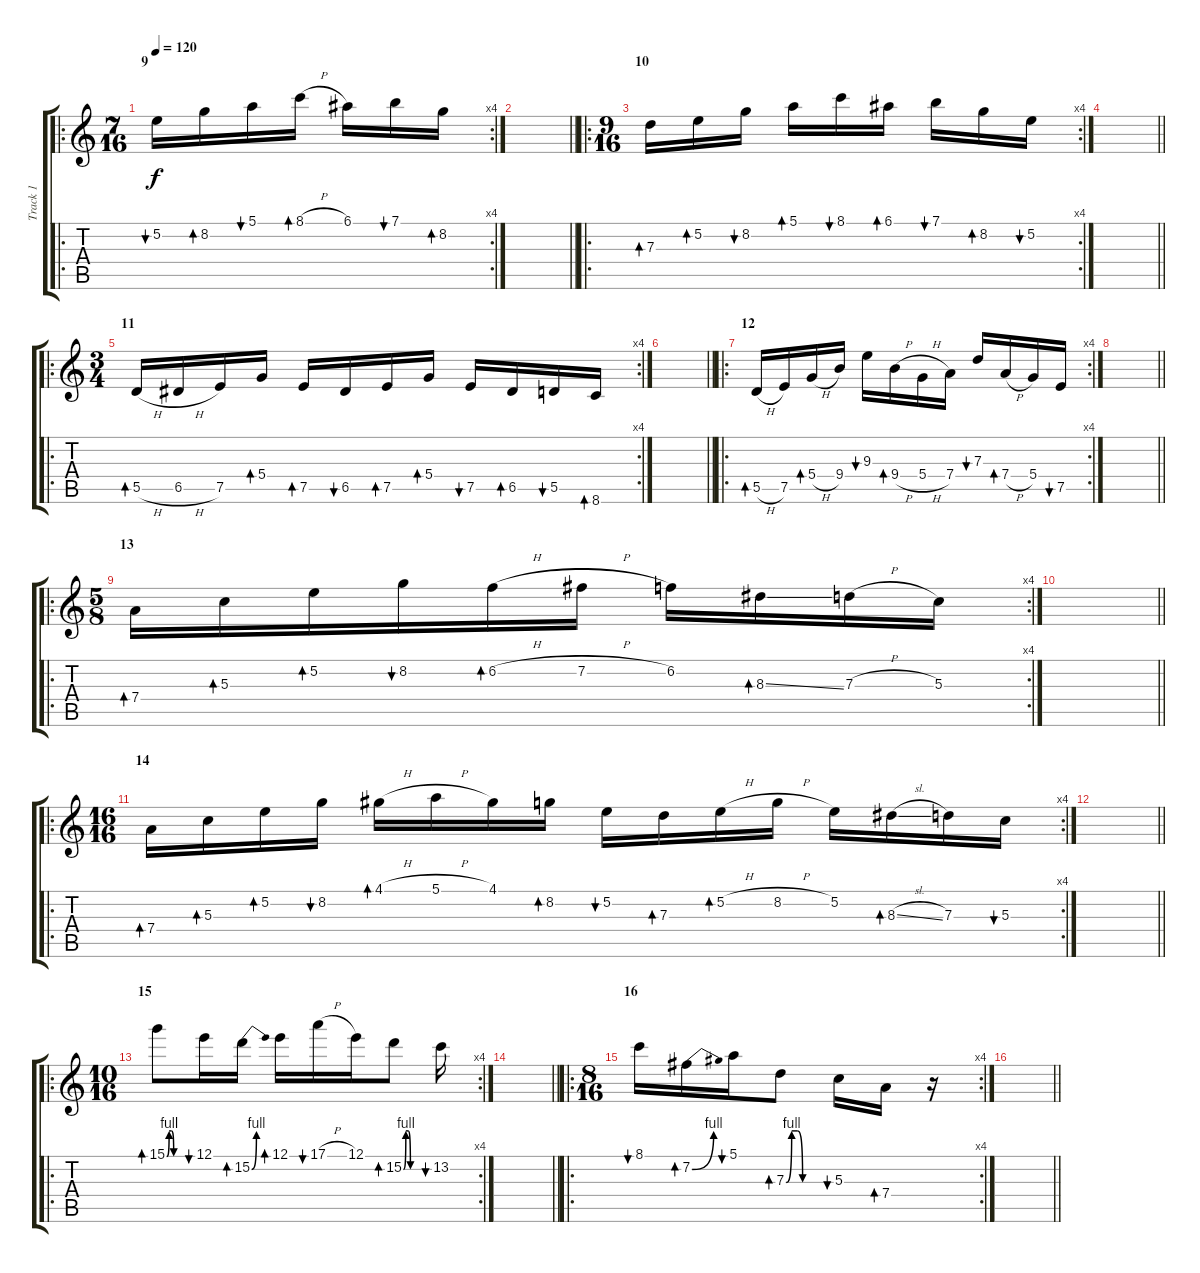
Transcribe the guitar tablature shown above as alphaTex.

\track ("Track 1" "Track 1") {instrument distortionguitar}
\staff {score tabs}
\tuning (E4 B3 G3 D3 A2 E2) {hide}
\ro
\rc 4
\ts (7 16)
\section ("" "9")
\tempo 120
\clef g2
\ks c
5.2.16{bu 60 dy f} 8.2.16{bd 60} 5.1.16{bu 60} 8.1{h}.16{bd 60} 6.1.16 7.1.16{bu 60} 8.2.16{bd 60} |
\barLineRight lightlight
|
\ro
\rc 4
\ts (9 16)
\section ("" "10")
7.3.16{bd 60} 5.2.16{bd 60} 8.2.16{bu 60} 5.1.16{bd 60} 8.1.16{bu 60} 6.1.16{bd 60} 7.1.16{bu 60} 8.2.16{bd 60} 5.2.16{bu 60} |
\barLineRight lightlight
|
\ro
\rc 4
\ts (3 4)
\section ("" "11")
5.5{h}.16{bd 60} 6.5{h}.16 7.5.16 5.4.16{bd 60} 7.5.16{bd 60} 6.5.16{bu 60} 7.5.16{bd 60} 5.4.16{bd 60} 7.5.16{bu 60} 6.5.16{bd 60} 5.5.16{bu 60} 8.6.16{bd 60} |
\barLineRight lightlight
|
\ro
\rc 4
\section ("" "12")
5.5{h}.16{bd 60} 7.5.16 5.4{h}.16{bd 60} 9.4.16 9.3.16{bu 60} 9.4{h}.16{bd 60} 5.4{h}.16 7.4.16 7.3.16{bu 60} 7.4{h}.16{bd 60} 5.4.16 7.5.16{bu 60} |
\barLineRight lightlight
|
\ro
\rc 4
\ts (5 8)
\section ("" "13")
7.4.16{bd 60} 5.3.16{bd 60} 5.2.16{bd 60} 8.2.16{bu 60} 6.2{h}.16{bd 60} 7.2{h}.16 6.2.16 8.3{ss}.16{bd 60} 7.3{h}.16 5.3.16 |
\barLineRight lightlight
|
\ro
\rc 4
\ts (16 16)
\section ("" "14")
7.4.16{bd 60} 5.3.16{bd 60} 5.2.16{bd 60} 8.2.16{bu 60} 4.1{h}.16{bd 60} 5.1{h}.16 4.1.16 8.2.16{bd 60} 5.2.16{bu 60} 7.3.16{bd 60} 5.2{h}.16{bd 60} 8.2{h}.16 5.2.16 8.3{sl}.16{bd 60} 7.3.16 5.3.16{bu 60} |
\barLineRight lightlight
|
\ro
\rc 4
\ts (10 16)
\section ("" "15")
15.1{be (custom 0 0 10 4 20 4 30 0 60 0)}.8{bd 60} 12.1.16{bu 60} 15.2{be (bend 0 0 60 4)}.16{bd 60} 12.1.16{bd 60} 17.1{h}.16{bu 60} 12.1.16 15.2{be (custom 0 0 10 4 20 4 30 0 60 0)}.8{bd 60} 13.2.16{bu 60} |
\barLineRight lightlight
|
\ro
\rc 4
\ts (8 16)
\section ("" "16")
8.1.16{bu 60} 7.2{be (bend 0 0 60 4)}.16{bd 60} 5.1.16{bu 60} 7.3{be (custom 0 0 10 4 20 4 30 0 60 0)}.8{bd 60} 5.3.16{bu 60} 7.4.16{bd 60} r.16 |
\barLineRight lightlight
